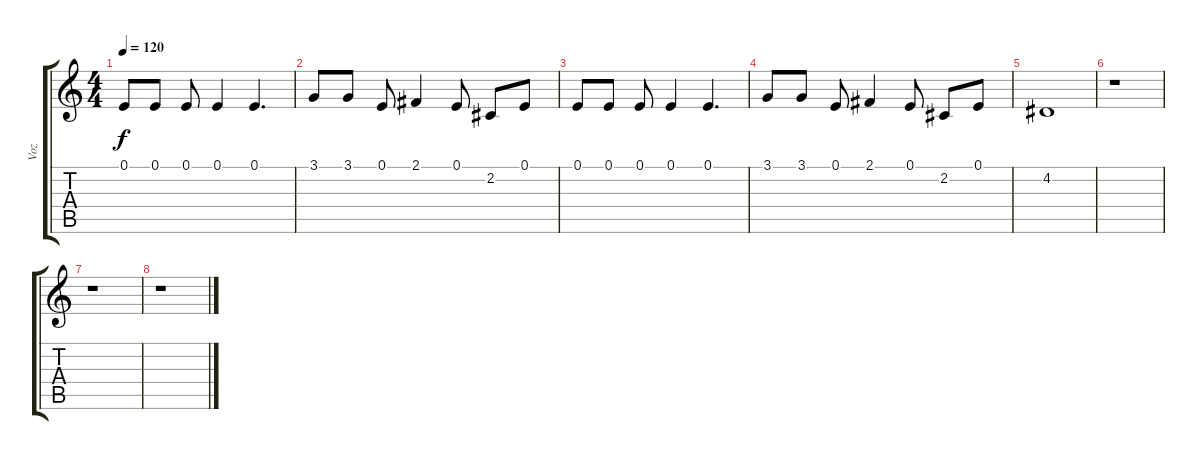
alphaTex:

\track ("Voz" "Voz") {instrument bassoon}
\staff {score tabs}
\tuning (E4 B3 G3 D3 A2 E2) {hide}
\ts (4 4)
\tempo 120
\clef g2
\ks c
0.1.8{dy f} 0.1.8 0.1.8 0.1.4 0.1.4{d} |
3.1.8 3.1.8 0.1.8 2.1.4 0.1.8 2.2.8 0.1.8 |
0.1.8 0.1.8 0.1.8 0.1.4 0.1.4{d} |
3.1.8 3.1.8 0.1.8 2.1.4 0.1.8 2.2.8 0.1.8 |
4.2.1 |
r.1 |
r.1 |
r.1
